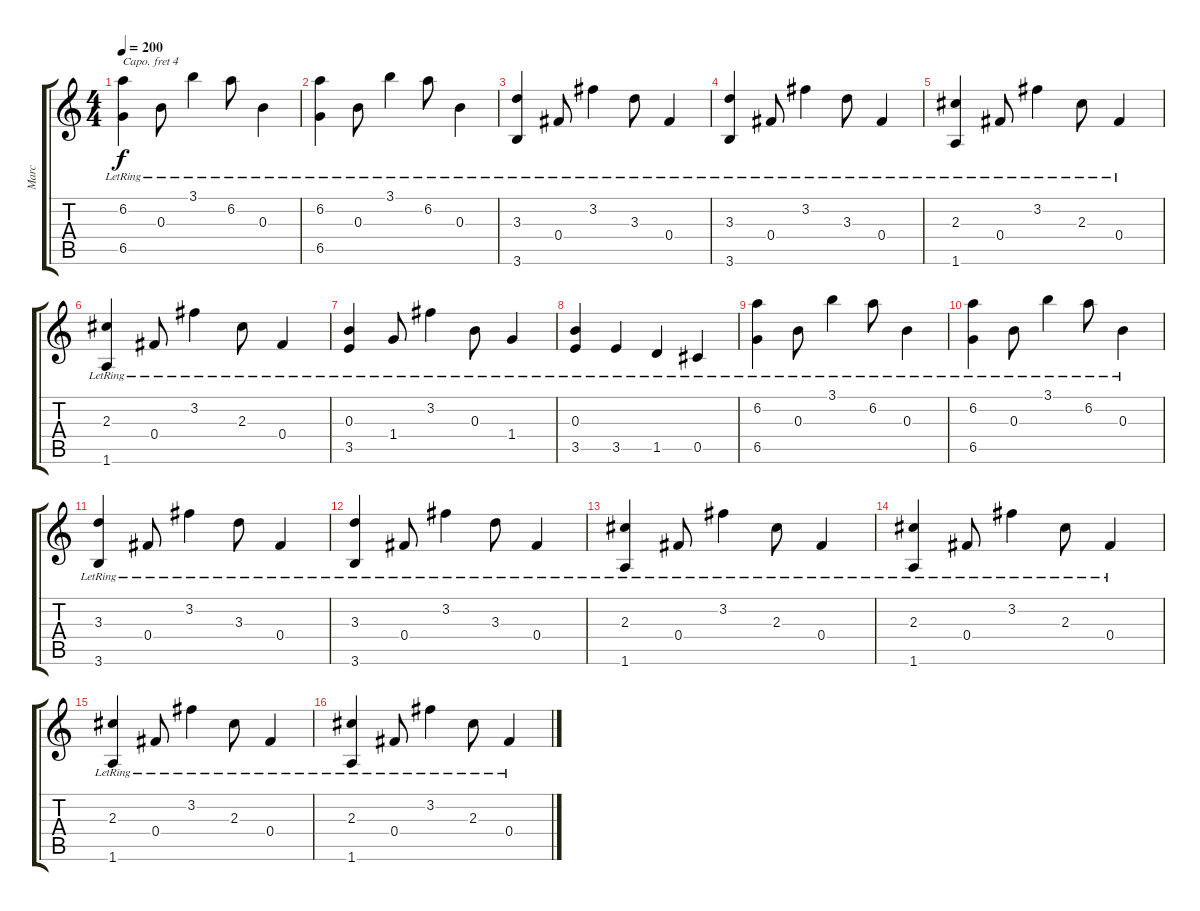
\track ("Marc" "Marc") {instrument acousticguitarsteel}
\staff {score tabs}
\capo 4
\tuning (E4 B3 G3 D3 A2 E2) {hide}
\ts (4 4)
\tempo 200
\clef g2
\ks c
(6.2{lr} 6.5{lr}).4{dy f} 0.3{lr}.8 3.1{lr}.4 6.2{lr}.8 0.3{lr}.4 |
(6.2{lr} 6.5{lr}).4 0.3{lr}.8 3.1{lr}.4 6.2{lr}.8 0.3{lr}.4 |
(3.3{lr} 3.6{lr}).4 0.4{lr}.8 3.2{lr}.4 3.3{lr}.8 0.4{lr}.4 |
(3.3{lr} 3.6{lr}).4 0.4{lr}.8 3.2{lr}.4 3.3{lr}.8 0.4{lr}.4 |
(2.3 1.6{lr}).4 0.4{lr}.8 3.2{lr}.4 2.3{lr}.8 0.4{lr}.4 |
(2.3 1.6{lr}).4 0.4{lr}.8 3.2{lr}.4 2.3{lr}.8 0.4{lr}.4 |
(0.3{lr} 3.5{lr}).4 1.4{lr}.8 3.2{lr}.4 0.3{lr}.8 1.4{lr}.4 |
(0.3{lr} 3.5{lr}).4 3.5{lr}.4 1.5{lr}.4 0.5{lr}.4 |
(6.2{lr} 6.5{lr}).4 0.3{lr}.8 3.1{lr}.4 6.2{lr}.8 0.3{lr}.4 |
(6.2{lr} 6.5{lr}).4 0.3{lr}.8 3.1{lr}.4 6.2{lr}.8 0.3{lr}.4 |
(3.3{lr} 3.6{lr}).4 0.4{lr}.8 3.2{lr}.4 3.3{lr}.8 0.4{lr}.4 |
(3.3{lr} 3.6{lr}).4 0.4{lr}.8 3.2{lr}.4 3.3{lr}.8 0.4{lr}.4 |
(2.3 1.6{lr}).4 0.4{lr}.8 3.2{lr}.4 2.3{lr}.8 0.4{lr}.4 |
(2.3 1.6{lr}).4 0.4{lr}.8 3.2{lr}.4 2.3{lr}.8 0.4{lr}.4 |
(2.3 1.6{lr}).4 0.4{lr}.8 3.2{lr}.4 2.3{lr}.8 0.4{lr}.4 |
(2.3 1.6{lr}).4 0.4{lr}.8 3.2{lr}.4 2.3{lr}.8 0.4{lr}.4
